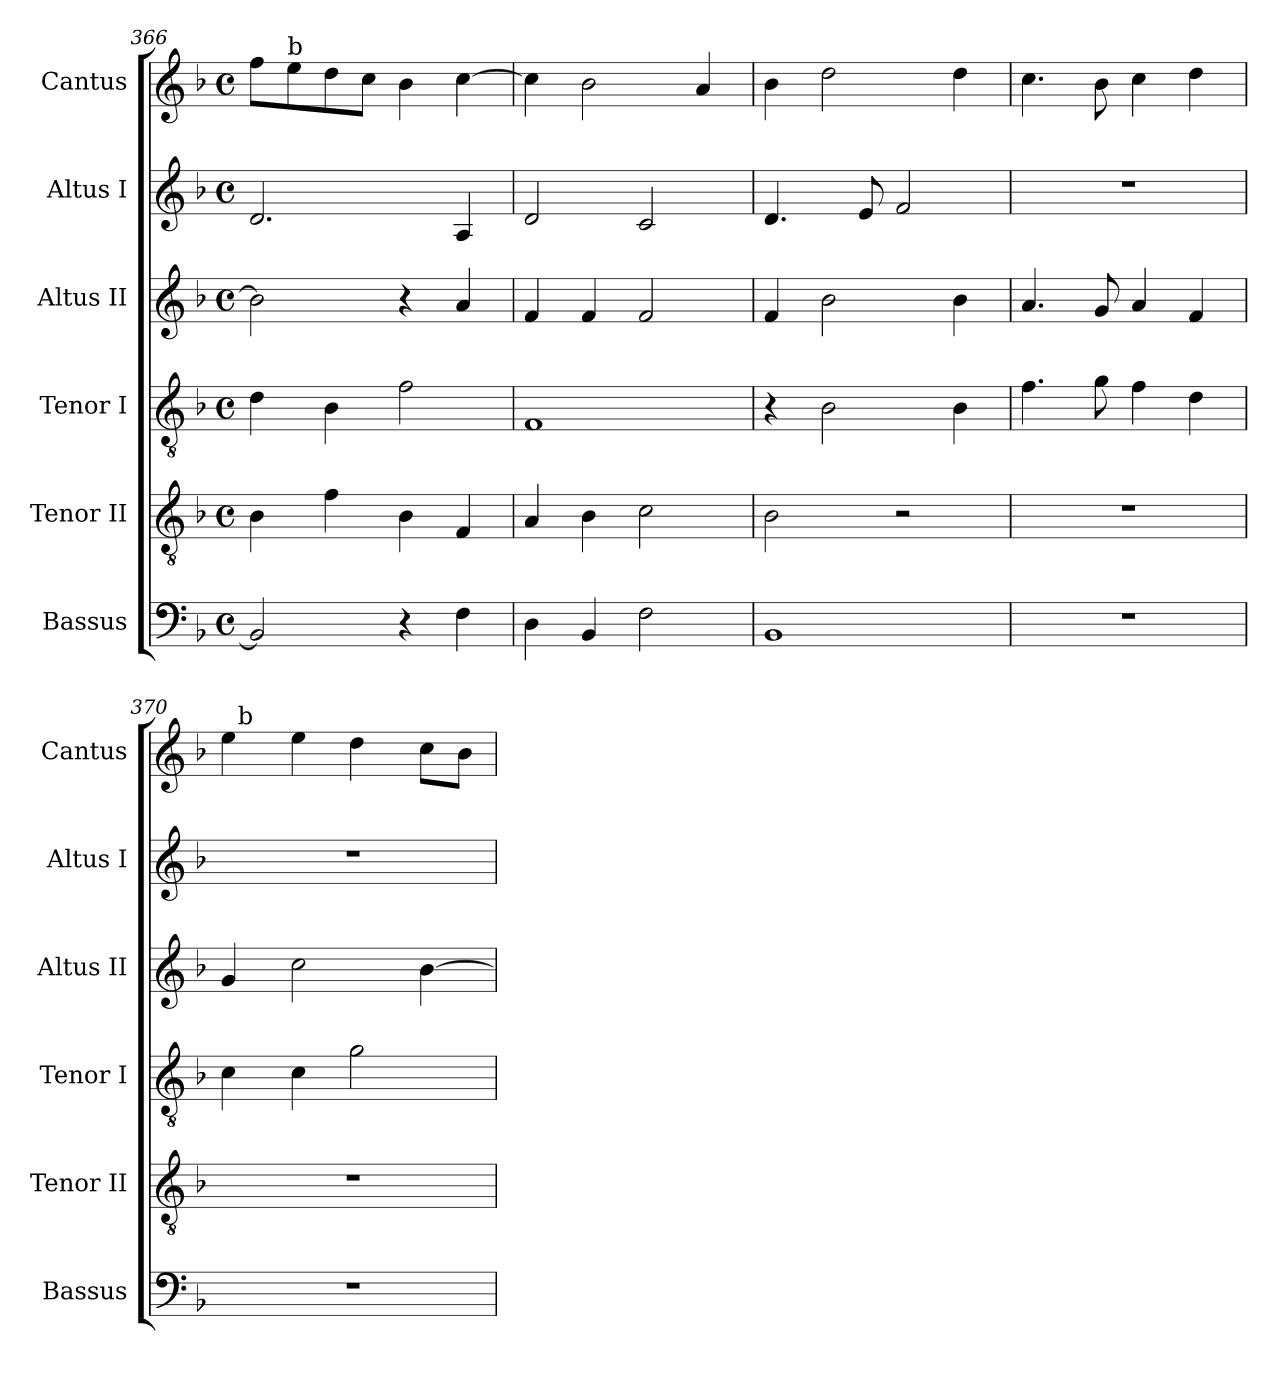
**kern	**kern	**kern	**kern	**kern	**kern
*part6	*part5	*part4	*part3	*part2	*part1
*staff6	*staff5	*staff4	*staff3	*staff2	*staff1
*I"Bassus	*I"Tenor II	*I"Tenor I	*I"Altus II	*I"Altus I	*I"Cantus
*I'Bassus	*I'Tenor II	*I'Tenor I	*I'Altus II	*I'Altus I	*I'Cantus
*clefF4	*clefGv2	*clefGv2	*clefG2	*clefG2	*clefG2
*k[b-]	*k[b-]	*k[b-]	*k[b-]	*k[b-]	*k[b-]
*F:	*F:	*F:	*F:	*F:	*F:
*M4/4	*M4/4	*M4/4	*M4/4	*M4/4	*M4/4
*met(c)	*met(c)	*met(c)	*met(c)	*met(c)	*met(c)
=366	=366	=366	=366	=366	=366
2BB-/]	4B-\	4d\	2b-\]	2.d/	8ff\L
!	!	!	!	!	!LO:TX:a:t=b
.	.	.	.	.	8ee\
.	4f\	4B-\	.	.	8dd\
.	.	.	.	.	8cc\J
4r	4B-\	2f\	4r	.	4b-\
4F\	4F/	.	4a/	4A/	[>4cc\
=367	=367	=367	=367	=367	=367
4D\	4A/	1F	4f/	2d/	4cc\]
4BB-/	4B-\	.	4f/	.	2b-\
2F\	2c\	.	2f/	2c/	.
.	.	.	.	.	4a/
=368	=368	=368	=368	=368	=368
1BB-	2B-\	4r	4f/	4.d/	4b-\
.	.	2B-\	2b-\	.	2dd\
.	.	.	.	8e/	.
.	2r	.	.	2f/	.
.	.	4B-\	4b-\	.	4dd\
!!LO:LB:g=z
=369	=369	=369	=369	=369	=369
1r	1r	4.f\	4.a/	1r	4.cc\
.	.	8g\	8g/	.	8b-\
.	.	4f\	4a/	.	4cc\
.	.	4d\	4f/	.	4dd\
=370	=370	=370	=370	=370	=370
*	*	*	*	*	*^
1r	1r	4c\	4g/	1r	4ee\	32ryy
!	!	!	!	!	!	!LO:TX:a:t=b
.	.	.	.	.	.	2ryy
.	.	4c\	2cc\	.	4ee\	.
.	.	2g\	.	.	4dd\	.
.	.	.	.	.	.	4...ryy
.	.	.	[>4b-\	.	8cc\L	.
.	.	.	.	.	8b-\J	.
*	*	*	*	*	*v	*v
=	=	=	=	=	=
*-	*-	*-	*-	*-	*-
